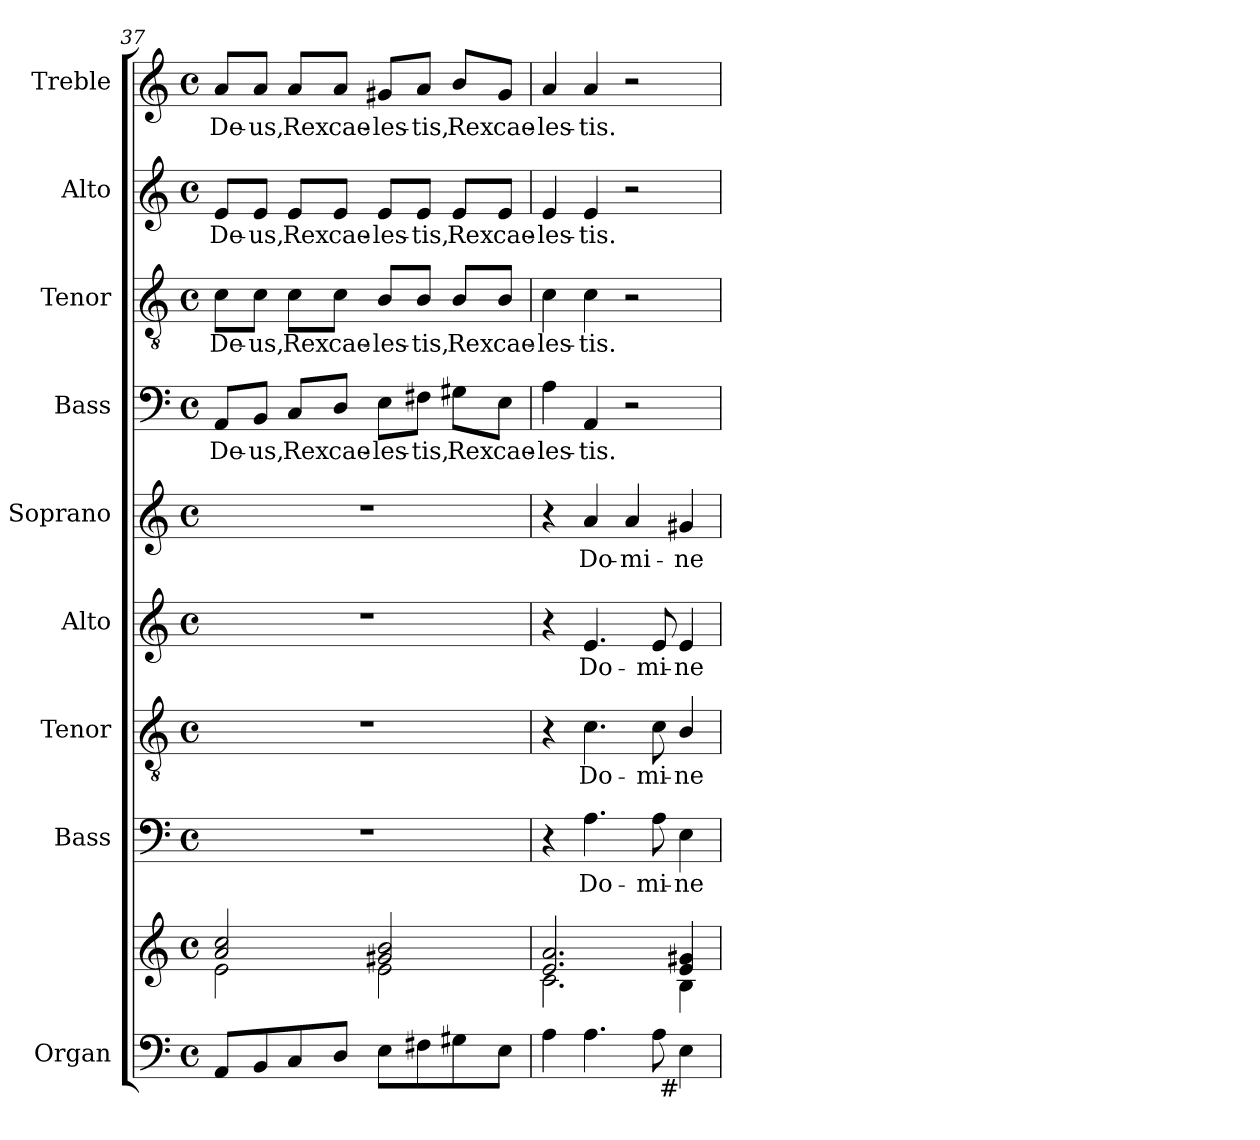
**kern	**kern	**kern	**text	**kern	**text	**kern	**text	**kern	**text	**kern	**text	**kern	**text	**kern	**text	**kern	**text
*part9	*part9	*part8	*part8	*part7	*part7	*part6	*part6	*part5	*part5	*part4	*part4	*part3	*part3	*part2	*part2	*part1	*part1
*staff10	*staff9	*staff8	*staff8	*staff7	*staff7	*staff6	*staff6	*staff5	*staff5	*staff4	*staff4	*staff3	*staff3	*staff2	*staff2	*staff1	*staff1
*I"Organ	*	*I"Bass	*	*I"Tenor	*	*I"Alto	*	*I"Soprano	*	*I"Bass	*	*I"Tenor	*	*I"Alto	*	*I"Treble	*
*I'Org.	*	*I'B.	*	*I'T.	*	*I'A.	*	*I'S.	*	*I'B.	*	*I'T.	*	*I'A.	*	*I'Tr.	*
*clefF4	*clefG2	*clefF4	*	*clefGv2	*	*clefG2	*	*clefG2	*	*clefF4	*	*clefGv2	*	*clefG2	*	*clefG2	*
*	*	*	*	*ITrd7c12	*	*	*	*	*	*	*	*ITrd7c12	*	*	*	*	*
*k[]	*k[]	*k[]	*	*k[]	*	*k[]	*	*k[]	*	*k[]	*	*k[]	*	*k[]	*	*k[]	*
*C:	*C:	*C:	*	*C:	*	*C:	*	*C:	*	*C:	*	*C:	*	*C:	*	*C:	*
*M4/4	*M4/4	*M4/4	*	*M4/4	*	*M4/4	*	*M4/4	*	*M4/4	*	*M4/4	*	*M4/4	*	*M4/4	*
*met(c)	*met(c)	*met(c)	*	*met(c)	*	*met(c)	*	*met(c)	*	*met(c)	*	*met(c)	*	*met(c)	*	*met(c)	*
=37	=37	=37	=37	=37	=37	=37	=37	=37	=37	=37	=37	=37	=37	=37	=37	=37	=37
*	*^	*	*	*	*	*	*	*	*	*	*	*	*	*	*	*	*
!	!	!	!	!	!	!	!	!	!	!	!	!LO:LY:b:color=#000000	!	!	!	!	!	!
!	!	!	!	!	!	!	!	!	!	!	!	!	!	!LO:LY:b:color=#000000	!	!	!	!
!	!	!	!	!	!	!	!	!	!	!	!	!	!	!	!	!LO:LY:b:color=#000000	!	!
!	!	!	!	!	!	!	!	!	!	!	!	!	!	!	!	!	!	!LO:LY:b:color=#000000
8AAi/L	2ai/ 2cci	2ei\	1r	.	1r	.	1r	.	1r	.	8AAi/L	De-	8Ci\L	De-	8ei/L	De-	8ai/L	De-
!	!	!	!	!	!	!	!	!	!	!	!	!LO:LY:b:color=#000000	!	!	!	!	!	!
!	!	!	!	!	!	!	!	!	!	!	!	!	!	!LO:LY:b:color=#000000	!	!	!	!
!	!	!	!	!	!	!	!	!	!	!	!	!	!	!	!	!LO:LY:b:color=#000000	!	!
!	!	!	!	!	!	!	!	!	!	!	!	!	!	!	!	!	!	!LO:LY:b:color=#000000
8BBi/	.	.	.	.	.	.	.	.	.	.	8BBi/J	-us,	8Ci\J	-us,	8ei/J	-us,	8ai/J	-us,
!	!	!	!	!	!	!	!	!	!	!	!	!LO:LY:b:color=#000000	!	!	!	!	!	!
!	!	!	!	!	!	!	!	!	!	!	!	!	!	!LO:LY:b:color=#000000	!	!	!	!
!	!	!	!	!	!	!	!	!	!	!	!	!	!	!	!	!LO:LY:b:color=#000000	!	!
!	!	!	!	!	!	!	!	!	!	!	!	!	!	!	!	!	!	!LO:LY:b:color=#000000
8Ci/	.	.	.	.	.	.	.	.	.	.	8Ci/L	Rex	8Ci\L	Rex	8ei/L	Rex	8ai/L	Rex
!	!	!	!	!	!	!	!	!	!	!	!	!LO:LY:b:color=#000000	!	!	!	!	!	!
!	!	!	!	!	!	!	!	!	!	!	!	!	!	!LO:LY:b:color=#000000	!	!	!	!
!	!	!	!	!	!	!	!	!	!	!	!	!	!	!	!	!LO:LY:b:color=#000000	!	!
!	!	!	!	!	!	!	!	!	!	!	!	!	!	!	!	!	!	!LO:LY:b:color=#000000
8Di/J	.	.	.	.	.	.	.	.	.	.	8Di/J	cae-	8Ci\J	cae-	8ei/J	cae-	8ai/J	cae-
!	!	!	!	!	!	!	!	!	!	!	!	!LO:LY:b:color=#000000	!	!	!	!	!	!
!	!	!	!	!	!	!	!	!	!	!	!	!	!	!LO:LY:b:color=#000000	!	!	!	!
!	!	!	!	!	!	!	!	!	!	!	!	!	!	!	!	!LO:LY:b:color=#000000	!	!
!	!	!	!	!	!	!	!	!	!	!	!	!	!	!	!	!	!	!LO:LY:b:color=#000000
8Ei\L	2g#Xi/ 2bi	2ei\	.	.	.	.	.	.	.	.	8Ei\L	-les-	8BBi/L	-les-	8ei/L	-les-	8g#Xi/L	-les-
!	!	!	!	!	!	!	!	!	!	!	!	!LO:LY:b:color=#000000	!	!	!	!	!	!
!	!	!	!	!	!	!	!	!	!	!	!	!	!	!LO:LY:b:color=#000000	!	!	!	!
!	!	!	!	!	!	!	!	!	!	!	!	!	!	!	!	!LO:LY:b:color=#000000	!	!
!	!	!	!	!	!	!	!	!	!	!	!	!	!	!	!	!	!	!LO:LY:b:color=#000000
8F#Xi\	.	.	.	.	.	.	.	.	.	.	8F#Xi\J	-tis,	8BBi/J	-tis,	8ei/J	-tis,	8ai/J	-tis,
!	!	!	!	!	!	!	!	!	!	!	!	!LO:LY:b:color=#000000	!	!	!	!	!	!
!	!	!	!	!	!	!	!	!	!	!	!	!	!	!LO:LY:b:color=#000000	!	!	!	!
!	!	!	!	!	!	!	!	!	!	!	!	!	!	!	!	!LO:LY:b:color=#000000	!	!
!	!	!	!	!	!	!	!	!	!	!	!	!	!	!	!	!	!	!LO:LY:b:color=#000000
8G#Xi\	.	.	.	.	.	.	.	.	.	.	8G#Xi\L	Rex	8BBi/L	Rex	8ei/L	Rex	8bi/L	Rex
!	!	!	!	!	!	!	!	!	!	!	!	!LO:LY:b:color=#000000	!	!	!	!	!	!
!	!	!	!	!	!	!	!	!	!	!	!	!	!	!LO:LY:b:color=#000000	!	!	!	!
!	!	!	!	!	!	!	!	!	!	!	!	!	!	!	!	!LO:LY:b:color=#000000	!	!
!	!	!	!	!	!	!	!	!	!	!	!	!	!	!	!	!	!	!LO:LY:b:color=#000000
8Ei\J	.	.	.	.	.	.	.	.	.	.	8Ei\J	cae-	8BBi/J	cae-	8ei/J	cae-	8g#i/J	cae-
=38	=38	=38	=38	=38	=38	=38	=38	=38	=38	=38	=38	=38	=38	=38	=38	=38	=38	=38
!	!	!	!	!	!	!	!	!	!	!	!	!LO:LY:b:color=#000000	!	!	!	!	!	!
!	!	!	!	!	!	!	!	!	!	!	!	!	!	!LO:LY:b:color=#000000	!	!	!	!
!	!	!	!	!	!	!	!	!	!	!	!	!	!	!	!	!LO:LY:b:color=#000000	!	!
!	!	!	!	!	!	!	!	!	!	!	!	!	!	!	!	!	!	!LO:LY:b:color=#000000
4Ai\	2.ei/ 2.ai	2.ci\	4r	.	4r	.	4r	.	4r	.	4Ai\	-les-	4Ci\	-les-	4ei/	-les-	4ai/	-les-
!	!	!	!	!LO:LY:b:color=#000000	!	!	!	!	!	!	!	!	!	!	!	!	!	!
!	!	!	!	!	!	!LO:LY:b:color=#000000	!	!	!	!	!	!	!	!	!	!	!	!
!	!	!	!	!	!	!	!	!LO:LY:b:color=#000000	!	!	!	!	!	!	!	!	!	!
!	!	!	!	!	!	!	!	!	!	!LO:LY:b:color=#000000	!	!	!	!	!	!	!	!
!	!	!	!	!	!	!	!	!	!	!	!	!LO:LY:b:color=#000000	!	!	!	!	!	!
!	!	!	!	!	!	!	!	!	!	!	!	!	!	!LO:LY:b:color=#000000	!	!	!	!
!	!	!	!	!	!	!	!	!	!	!	!	!	!	!	!	!LO:LY:b:color=#000000	!	!
!	!	!	!	!	!	!	!	!	!	!	!	!	!	!	!	!	!	!LO:LY:b:color=#000000
4.Ai\	.	.	4.Ai\	Do-	4.Ci\	Do-	4.ei/	Do-	4ai/	Do-	4AAi/	-tis.	4Ci\	-tis.	4ei/	-tis.	4ai/	-tis.
!	!	!	!	!	!	!	!	!	!	!LO:LY:b:color=#000000	!	!	!	!	!	!	!	!
.	.	.	.	.	.	.	.	.	4ai/	-mi-	2r	.	2r	.	2r	.	2r	.
!	!	!	!	!LO:LY:b:color=#000000	!	!	!	!	!	!	!	!	!	!	!	!	!	!
!	!	!	!	!	!	!LO:LY:b:color=#000000	!	!	!	!	!	!	!	!	!	!	!	!
!	!	!	!	!	!	!	!	!LO:LY:b:color=#000000	!	!	!	!	!	!	!	!	!	!
8Ai\	.	.	8Ai\	-mi-	8Ci\	-mi-	8ei/	-mi-	.	.	.	.	.	.	.	.	.	.
!	!	!	!	!LO:LY:b:color=#000000	!	!	!	!	!	!	!	!	!	!	!	!	!	!
!	!	!	!	!	!	!LO:LY:b:color=#000000	!	!	!	!	!	!	!	!	!	!	!	!
!	!	!	!	!	!	!	!	!LO:LY:b:color=#000000	!	!	!	!	!	!	!	!	!	!
!LO:TX:b:rj:t=#	!	!	!	!	!	!	!	!	!	!	!	!	!	!	!	!	!	!
!	!	!	!	!	!	!	!	!	!	!LO:LY:b:color=#000000	!	!	!	!	!	!	!	!
4Ei\	4ei/ 4g#Xi	4Bi\	4Ei\	-ne	4BBi/	-ne	4ei/	-ne	4g#Xi/	-ne	.	.	.	.	.	.	.	.
*	*v	*v	*	*	*	*	*	*	*	*	*	*	*	*	*	*	*	*
=	=	=	=	=	=	=	=	=	=	=	=	=	=	=	=	=	=
*-	*-	*-	*-	*-	*-	*-	*-	*-	*-	*-	*-	*-	*-	*-	*-	*-	*-
